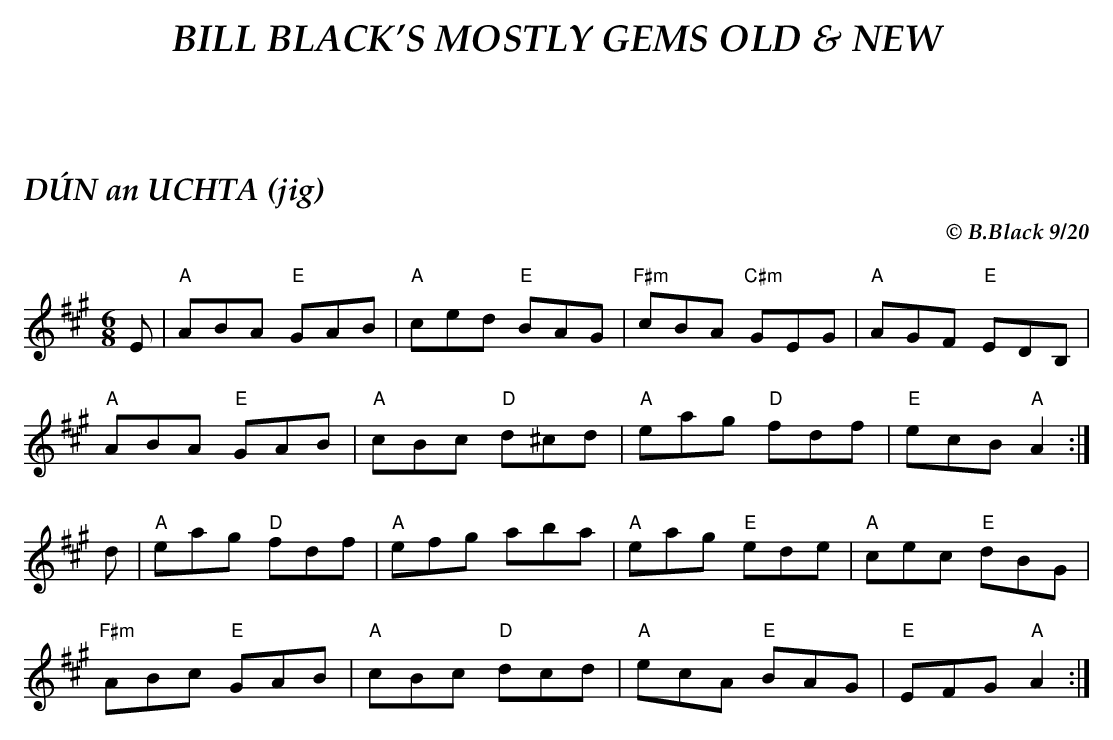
X:1
T:DÚN an UCHTA (jig)
C:© B.Black 9/20
M:6/8
Q:1/4=160
K:A
E|"A"ABA "E"GAB|"A"ced "E"BAG|"F#m"cBA "C#m"GEG|"A"AGF "E"EDB,|
"A"ABA "E"GAB|"A"cBc "D"d^cd|"A"eag "D"fdf|"E"ecB "A"A2:|
d|"A"eag "D"fdf|"A"efg aba|"A"eag "E"ede|"A"cec "E"dBG|
"F#m"ABc "E"GAB|"A"cBc "D"dcd|"A"ecA "E"BAG|"E"EFG "A"A2 :|
